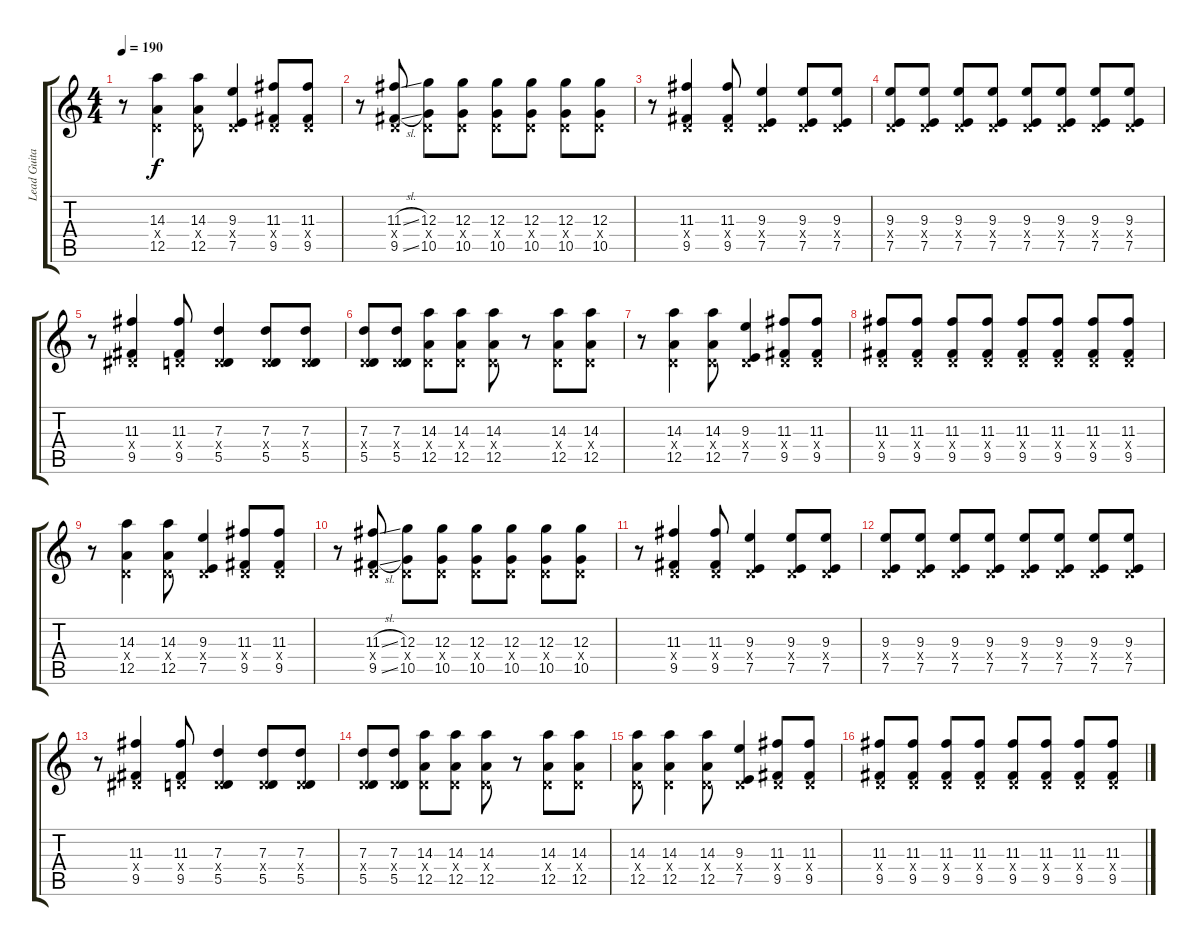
\track ("Lead Guitar" "Lead Guita") {instrument distortionguitar}
\staff {score tabs}
\tuning (E4 B3 G3 D3 A2 E2) {hide}
\ts (4 4)
\tempo 190
\clef g2
\ks c
r.8{dy f} (14.3 0.4{x} 12.5).4 (14.3 0.4{x} 12.5).8 (9.3 0.4{x} 7.5).4 (11.3 0.4{x} 9.5).8 (11.3 0.4{x} 9.5).8 |
r.8 (11.3{sl} 0.4{x} 9.5{sl}).8 (12.3 0.4{x} 10.5).8 (12.3 0.4{x} 10.5).8 (12.3 0.4{x} 10.5).8 (12.3 0.4{x} 10.5).8 (12.3 0.4{x} 10.5).8 (12.3 0.4{x} 10.5).8 |
r.8 (11.3 0.4{x} 9.5).4 (11.3 0.4{x} 9.5).8 (9.3 0.4{x} 7.5).4 (9.3 0.4{x} 7.5).8 (9.3 0.4{x} 7.5).8 |
(9.3 0.4{x} 7.5).8 (9.3 0.4{x} 7.5).8 (9.3 0.4{x} 7.5).8 (9.3 0.4{x} 7.5).8 (9.3 0.4{x} 7.5).8 (9.3 0.4{x} 7.5).8 (9.3 0.4{x} 7.5).8 (9.3 0.4{x} 7.5).8 |
r.8 (11.3 1.4{x} 9.5).4 (11.3 0.4{x} 9.5).8 (7.3 0.4{x} 5.5).4 (7.3 0.4{x} 5.5).8 (7.3 0.4{x} 5.5).8 |
(7.3 0.4{x} 5.5).8 (7.3 0.4{x} 5.5).8 (14.3 0.4{x} 12.5).8 (14.3 0.4{x} 12.5).8 (14.3 0.4{x} 12.5).8 r.8 (14.3 0.4{x} 12.5).8 (14.3 0.4{x} 12.5).8 |
r.8 (14.3 0.4{x} 12.5).4 (14.3 0.4{x} 12.5).8 (9.3 0.4{x} 7.5).4 (11.3 0.4{x} 9.5).8 (11.3 0.4{x} 9.5).8 |
(11.3 0.4{x} 9.5).8 (11.3 0.4{x} 9.5).8 (11.3 0.4{x} 9.5).8 (11.3 0.4{x} 9.5).8 (11.3 0.4{x} 9.5).8 (11.3 0.4{x} 9.5).8 (11.3 0.4{x} 9.5).8 (11.3 0.4{x} 9.5).8 |
r.8 (14.3 0.4{x} 12.5).4 (14.3 0.4{x} 12.5).8 (9.3 0.4{x} 7.5).4 (11.3 0.4{x} 9.5).8 (11.3 0.4{x} 9.5).8 |
r.8 (11.3{sl} 0.4{x} 9.5{sl}).8 (12.3 0.4{x} 10.5).8 (12.3 0.4{x} 10.5).8 (12.3 0.4{x} 10.5).8 (12.3 0.4{x} 10.5).8 (12.3 0.4{x} 10.5).8 (12.3 0.4{x} 10.5).8 |
r.8 (11.3 0.4{x} 9.5).4 (11.3 0.4{x} 9.5).8 (9.3 0.4{x} 7.5).4 (9.3 0.4{x} 7.5).8 (9.3 0.4{x} 7.5).8 |
(9.3 0.4{x} 7.5).8 (9.3 0.4{x} 7.5).8 (9.3 0.4{x} 7.5).8 (9.3 0.4{x} 7.5).8 (9.3 0.4{x} 7.5).8 (9.3 0.4{x} 7.5).8 (9.3 0.4{x} 7.5).8 (9.3 0.4{x} 7.5).8 |
r.8 (11.3 1.4{x} 9.5).4 (11.3 0.4{x} 9.5).8 (7.3 0.4{x} 5.5).4 (7.3 0.4{x} 5.5).8 (7.3 0.4{x} 5.5).8 |
(7.3 0.4{x} 5.5).8 (7.3 0.4{x} 5.5).8 (14.3 0.4{x} 12.5).8 (14.3 0.4{x} 12.5).8 (14.3 0.4{x} 12.5).8 r.8 (14.3 0.4{x} 12.5).8 (14.3 0.4{x} 12.5).8 |
(14.3 0.4{x} 12.5).8 (14.3 0.4{x} 12.5).4 (14.3 0.4{x} 12.5).8 (9.3 0.4{x} 7.5).4 (11.3 0.4{x} 9.5).8 (11.3 0.4{x} 9.5).8 |
(11.3 0.4{x} 9.5).8 (11.3 0.4{x} 9.5).8 (11.3 0.4{x} 9.5).8 (11.3 0.4{x} 9.5).8 (11.3 0.4{x} 9.5).8 (11.3 0.4{x} 9.5).8 (11.3 0.4{x} 9.5).8 (11.3 0.4{x} 9.5).8
